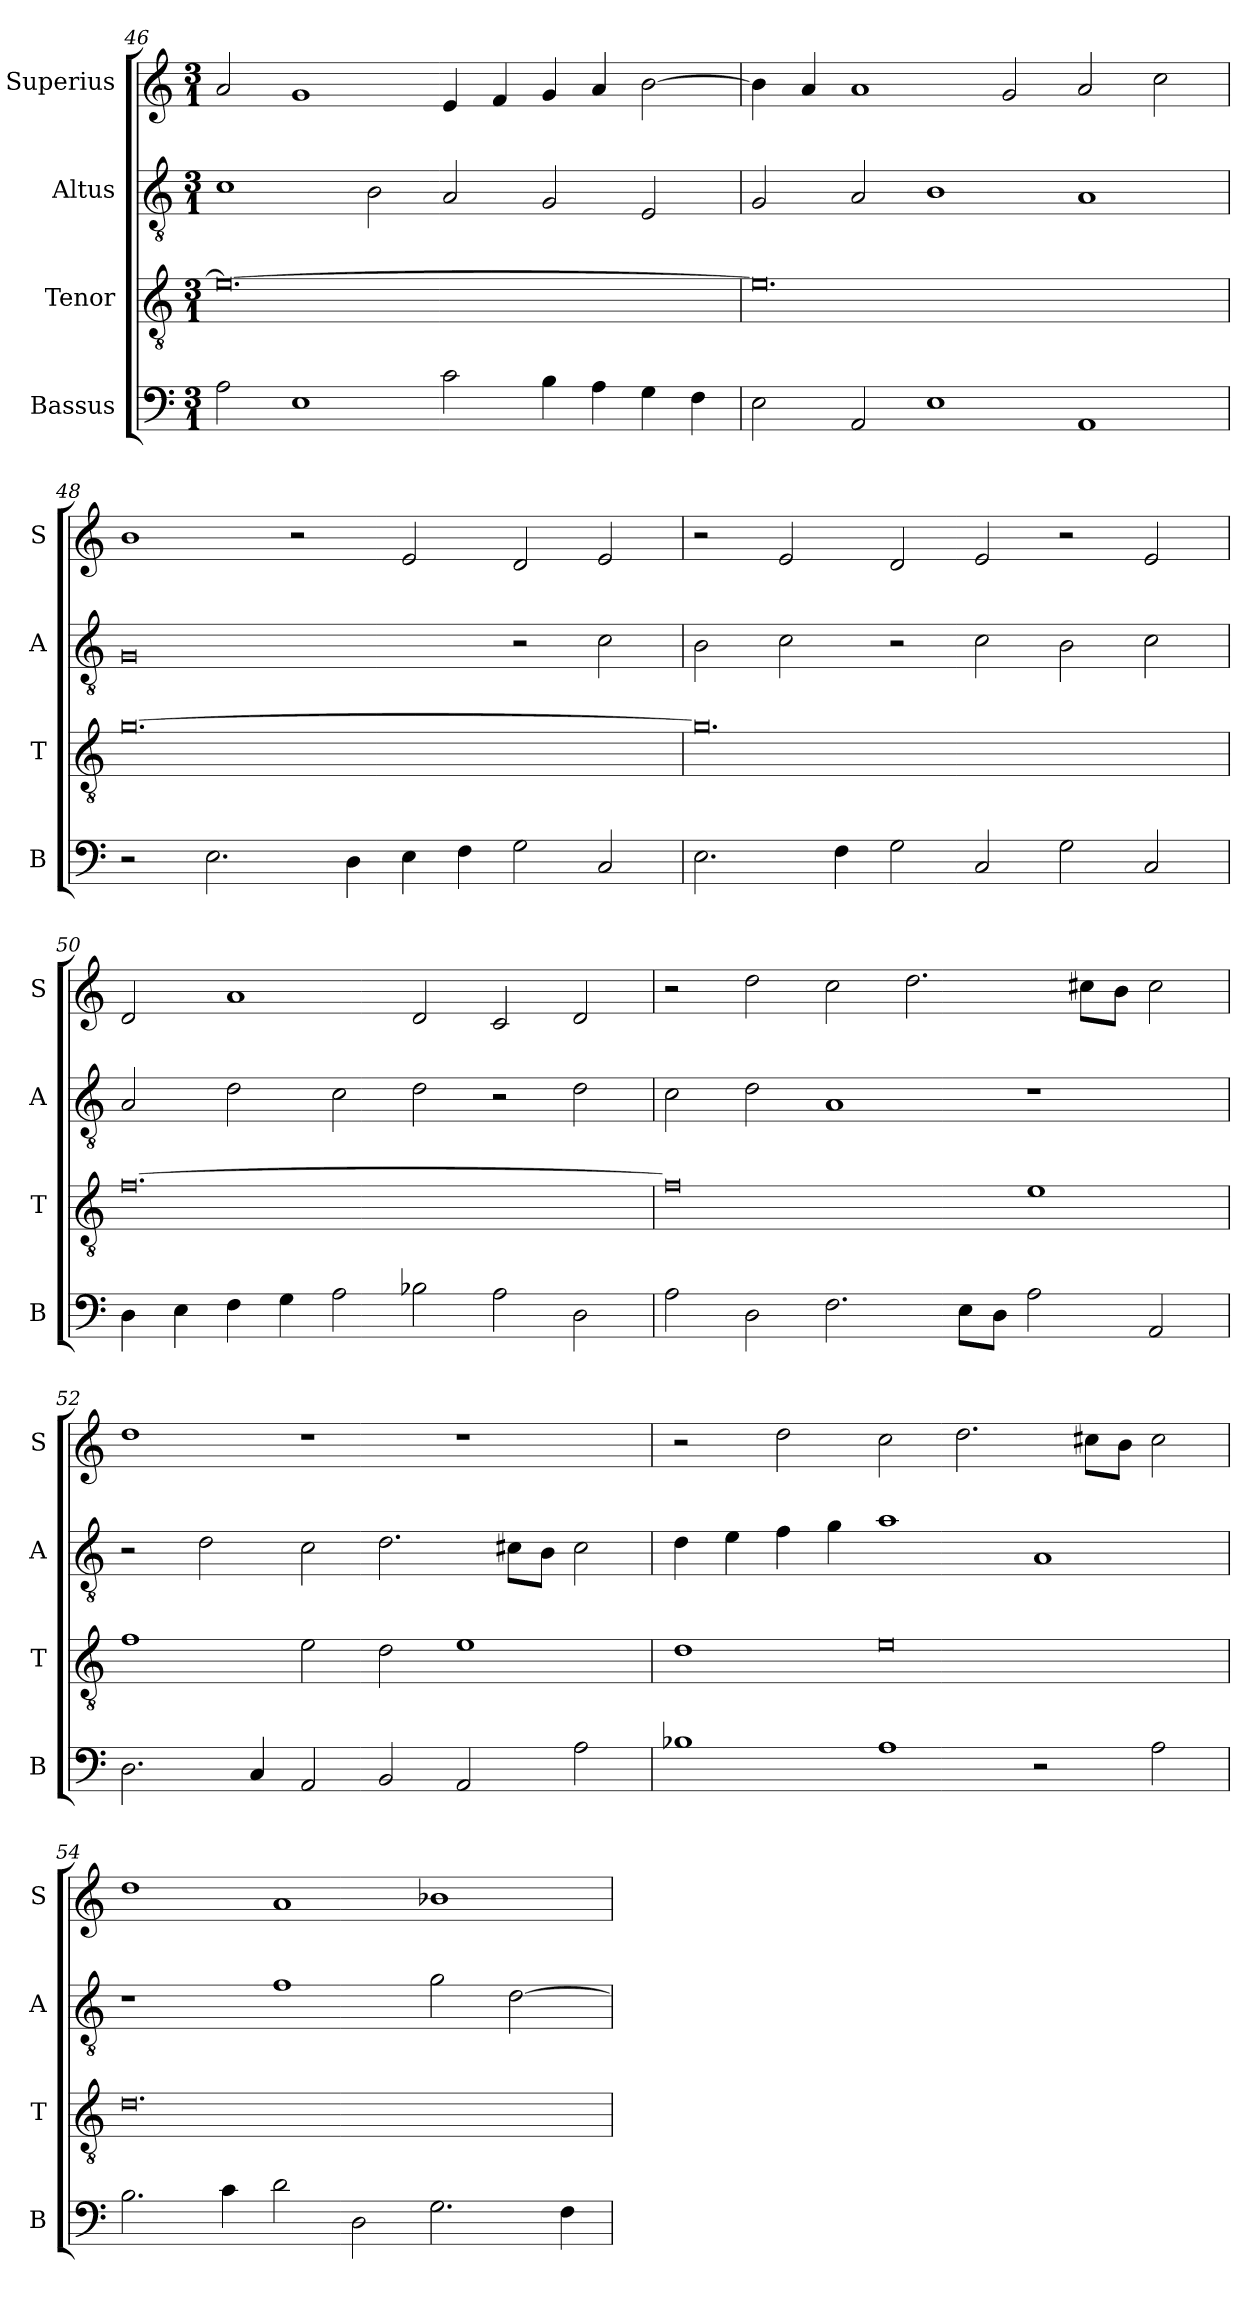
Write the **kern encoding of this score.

**kern	**kern	**kern	**kern
*part4	*part3	*part2	*part1
*staff4	*staff3	*staff2	*staff1
*I"Bassus	*I"Tenor	*I"Altus	*I"Superius
*I'B	*I'T	*I'A	*I'S
*clefF4	*clefGv2	*clefGv2	*clefG2
*k[]	*k[]	*k[]	*k[]
*M3/1	*M3/1	*M3/1	*M3/1
=46	=46	=46	=46
2A\	0.e_	1c	2a/
1E	.	.	1g
.	.	2B\	.
2c\	.	2A/	4e/
.	.	.	4f/
4B\	.	2G/	4g/
4A\	.	.	4a/
4G\	.	2E/	[2b\
4F\	.	.	.
=47	=47	=47	=47
2E\	0.e]	2G/	4b\]
.	.	.	4a/
2AA/	.	2A/	1a
1E	.	1B	.
.	.	.	2g/
1AA	.	1A	2a/
.	.	.	2cc\
=48	=48	=48	=48
2r	[0.g	0G	1b
2.E\	.	.	.
.	.	.	2r
4D\	.	.	.
4E\	.	.	2e/
4F\	.	.	.
2G\	.	2r	2d/
2C/	.	2c\	2e/
=49	=49	=49	=49
2.E\	0.g]	2B\	2r
.	.	2c\	2e/
4F\	.	.	.
2G\	.	2r	2d/
2C/	.	2c\	2e/
2G\	.	2B\	2r
2C/	.	2c\	2e/
=50	=50	=50	=50
4D\	[0.f	2A/	2d/
4E\	.	.	.
4F\	.	2d\	1a
4G\	.	.	.
2A\	.	2c\	.
2B-X\	.	2d\	2d/
2A\	.	2r	2c/
2D\	.	2d\	2d/
=51	=51	=51	=51
2A\	0f]	2c\	2r
2D\	.	2d\	2dd\
2.F\	.	1A	2cc\
.	.	.	2.dd\
8E\L	.	.	.
8D\J	.	.	.
2A\	1e	1r	.
.	.	.	8cc#X\L
.	.	.	8b\J
2AA/	.	.	2cc#\
=52	=52	=52	=52
2.D\	1f	2r	1dd
.	.	2d\	.
4C/	.	.	.
2AA/	2e\	2c\	1r
2BB/	2d\	2.d\	.
2AA/	1e	.	1r
.	.	8c#X\L	.
.	.	8B\J	.
2A\	.	2c#\	.
=53	=53	=53	=53
1B-X	1d	4d\	2r
.	.	4e\	.
.	.	4f\	2dd\
.	.	4g\	.
1A	0e	1a	2cc\
.	.	.	2.dd\
2r	.	1A	.
.	.	.	8cc#X\L
.	.	.	8b\J
2A\	.	.	2cc#\
=54	=54	=54	=54
2.B\	0.d	1r	1dd
4c\	.	.	.
2d\	.	1f	1a
2D\	.	.	.
2.G\	.	2g\	1b-X
.	.	[2d\	.
4F\	.	.	.
=	=	=	=
*-	*-	*-	*-
